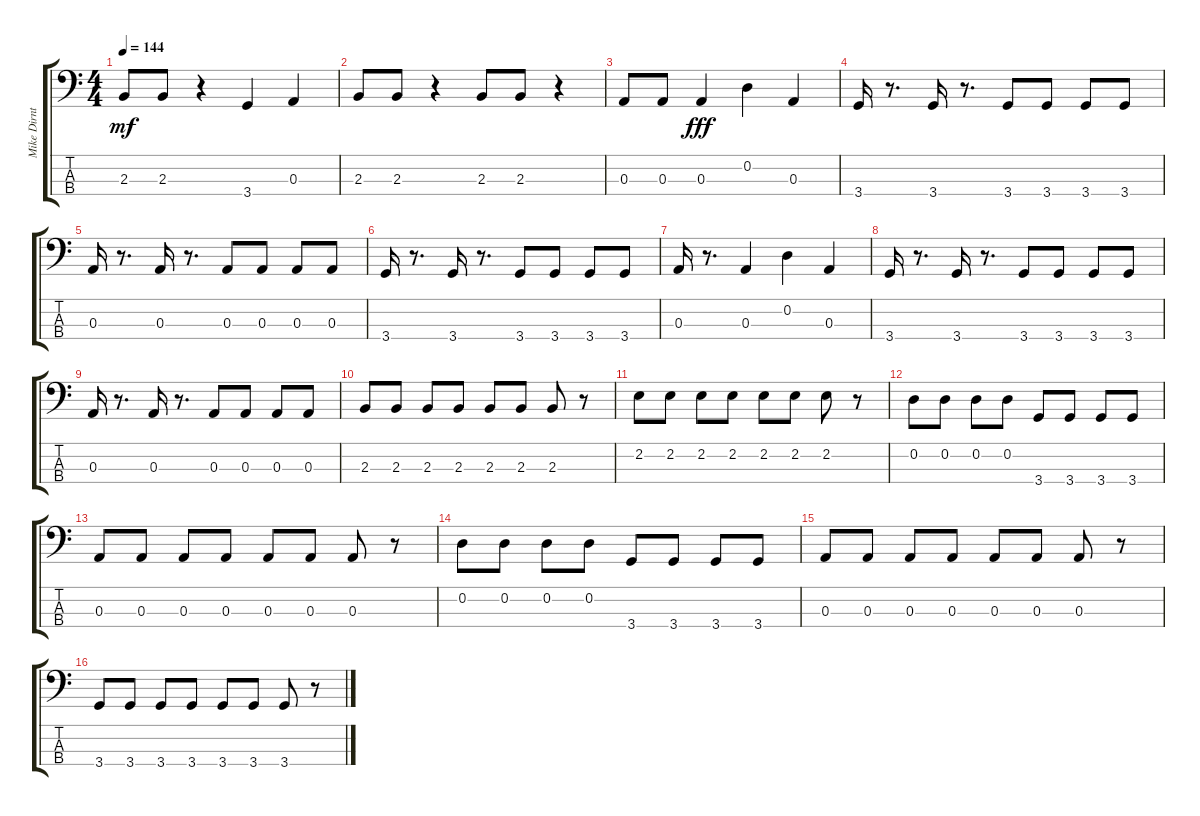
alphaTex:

\track ("Mike Dirnt" "Mike Dirnt") {instrument electricbasspick}
\staff {score tabs}
\tuning (G2 D2 A1 E1) {hide}
\ts (4 4)
\tempo 144
\clef f4
\ks c
2.3.8{dy mf} 2.3.8 r.4 3.4.4 0.3.4 |
2.3.8 2.3.8 r.4 2.3.8 2.3.8 r.4 |
0.3.8 0.3.8 0.3.4{dy fff} 0.2.4 0.3.4 |
3.4.16 r.8{d} 3.4.16 r.8{d} 3.4.8 3.4.8 3.4.8 3.4.8 |
0.3.16 r.8{d} 0.3.16 r.8{d} 0.3.8 0.3.8 0.3.8 0.3.8 |
3.4.16 r.8{d} 3.4.16 r.8{d} 3.4.8 3.4.8 3.4.8 3.4.8 |
0.3.16 r.8{d} 0.3.4 0.2.4 0.3.4 |
3.4.16 r.8{d} 3.4.16 r.8{d} 3.4.8 3.4.8 3.4.8 3.4.8 |
0.3.16 r.8{d} 0.3.16 r.8{d} 0.3.8 0.3.8 0.3.8 0.3.8 |
2.3.8 2.3.8 2.3.8 2.3.8 2.3.8 2.3.8 2.3.8 r.8 |
2.2.8 2.2.8 2.2.8 2.2.8 2.2.8 2.2.8 2.2.8 r.8 |
0.2.8 0.2.8 0.2.8 0.2.8 3.4.8 3.4.8 3.4.8 3.4.8 |
0.3.8 0.3.8 0.3.8 0.3.8 0.3.8 0.3.8 0.3.8 r.8 |
0.2.8 0.2.8 0.2.8 0.2.8 3.4.8 3.4.8 3.4.8 3.4.8 |
0.3.8 0.3.8 0.3.8 0.3.8 0.3.8 0.3.8 0.3.8 r.8 |
3.4.8 3.4.8 3.4.8 3.4.8 3.4.8 3.4.8 3.4.8 r.8
